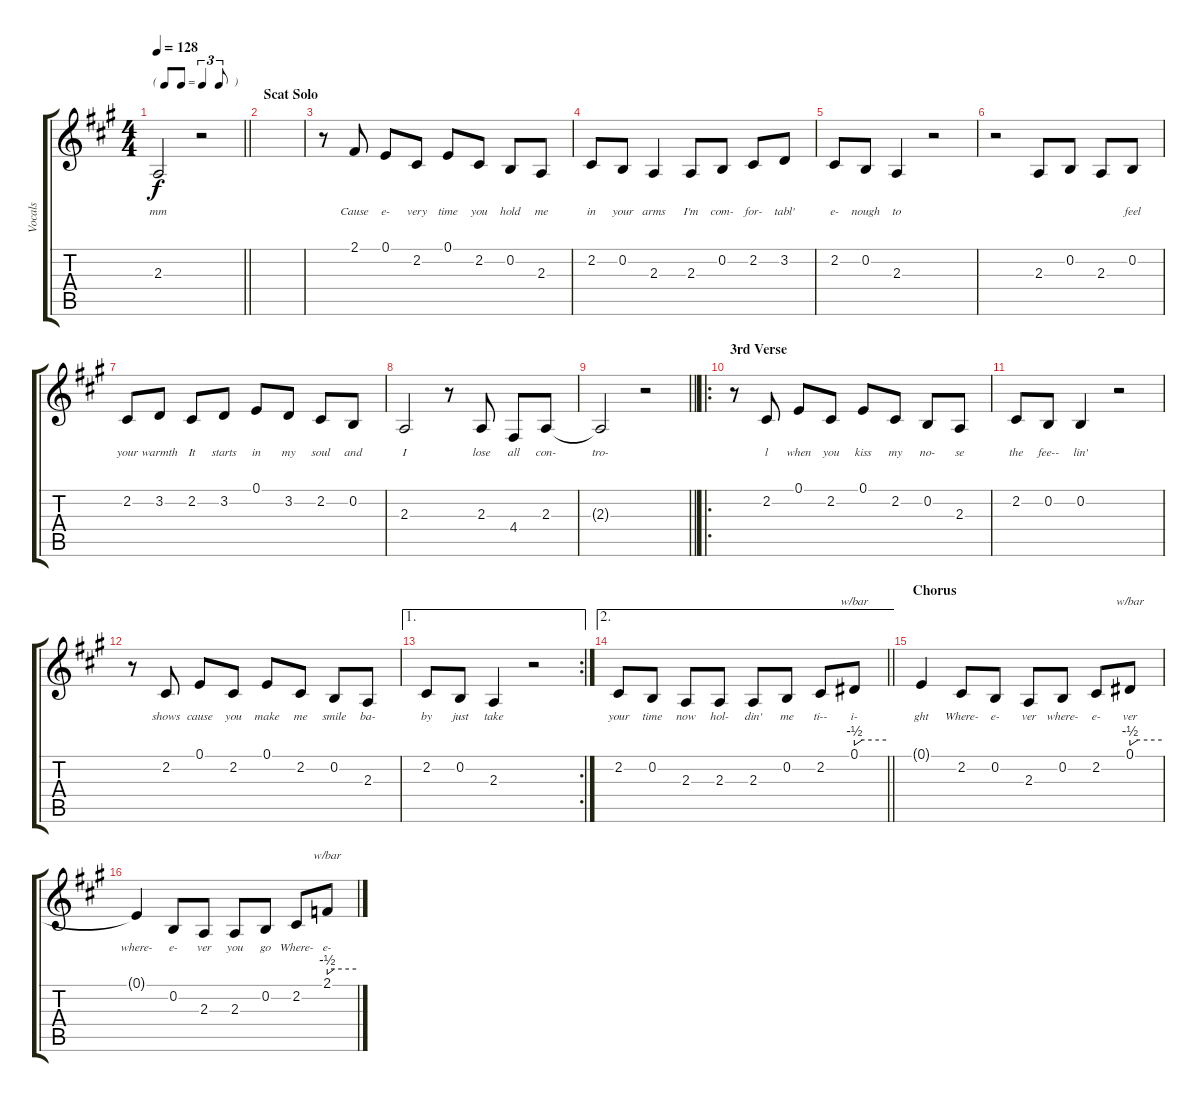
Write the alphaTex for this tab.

\track ("Vocals" "Vocals") {instrument stringensemble1}
\staff {score tabs}
\tuning (E4 B3 G3 D3 A2 E2) {hide}
\ts (4 4)
\tf triplet8th
\tempo 128
\clef g2
\barLineRight lightlight
\ks a
2.3{t}.2{lyrics (0 "") lyrics (1 "mm") lyrics (2 "") lyrics (3 "") lyrics (4 "") dy f} r.2 |
\section ("" "Scat Solo")
|
r.8 2.1.8{lyrics (0 "") lyrics (1 "Cause") lyrics (2 "") lyrics (3 "") lyrics (4 "")} 0.1.8{lyrics (0 "") lyrics (1 "e-") lyrics (2 "") lyrics (3 "") lyrics (4 "")} 2.2.8{lyrics (0 "") lyrics (1 "very") lyrics (2 "") lyrics (3 "") lyrics (4 "")} 0.1.8{lyrics (0 "") lyrics (1 "time") lyrics (2 "") lyrics (3 "") lyrics (4 "")} 2.2.8{lyrics (0 "") lyrics (1 "you") lyrics (2 "") lyrics (3 "") lyrics (4 "")} 0.2.8{lyrics (0 "") lyrics (1 "hold") lyrics (2 "") lyrics (3 "") lyrics (4 "")} 2.3.8{lyrics (0 "") lyrics (1 "me") lyrics (2 "") lyrics (3 "") lyrics (4 "")} |
2.2.8{lyrics (0 "") lyrics (1 "in") lyrics (2 "") lyrics (3 "") lyrics (4 "")} 0.2.8{lyrics (0 "") lyrics (1 "your") lyrics (2 "") lyrics (3 "") lyrics (4 "")} 2.3.4{lyrics (0 "") lyrics (1 "arms") lyrics (2 "") lyrics (3 "") lyrics (4 "")} 2.3.8{lyrics (0 "") lyrics (1 "I'm") lyrics (2 "") lyrics (3 "") lyrics (4 "")} 0.2.8{lyrics (0 "") lyrics (1 "com-") lyrics (2 "") lyrics (3 "") lyrics (4 "")} 2.2.8{lyrics (0 "") lyrics (1 "for-") lyrics (2 "") lyrics (3 "") lyrics (4 "")} 3.2.8{lyrics (0 "") lyrics (1 "tabl'") lyrics (2 "") lyrics (3 "") lyrics (4 "")} |
2.2.8{lyrics (0 "") lyrics (1 "e-") lyrics (2 "") lyrics (3 "") lyrics (4 "")} 0.2.8{lyrics (0 "") lyrics (1 "nough") lyrics (2 "") lyrics (3 "") lyrics (4 "")} 2.3.4{lyrics (0 "") lyrics (1 "to") lyrics (2 "") lyrics (3 "") lyrics (4 "")} r.2 |
r.2 2.3.8{lyrics (0 "") lyrics (1 "") lyrics (2 "") lyrics (3 "") lyrics (4 "")} 0.2.8{lyrics (0 "") lyrics (1 "") lyrics (2 "") lyrics (3 "") lyrics (4 "")} 2.3.8{lyrics (0 "") lyrics (1 "") lyrics (2 "") lyrics (3 "") lyrics (4 "")} 0.2.8{lyrics (0 "") lyrics (1 "feel") lyrics (2 "") lyrics (3 "") lyrics (4 "")} |
2.2.8{lyrics (0 "") lyrics (1 "your") lyrics (2 "") lyrics (3 "") lyrics (4 "")} 3.2.8{lyrics (0 "") lyrics (1 "warmth") lyrics (2 "") lyrics (3 "") lyrics (4 "")} 2.2.8{lyrics (0 "") lyrics (1 "It") lyrics (2 "") lyrics (3 "") lyrics (4 "")} 3.2.8{lyrics (0 "") lyrics (1 "starts") lyrics (2 "") lyrics (3 "") lyrics (4 "")} 0.1.8{lyrics (0 "") lyrics (1 "in") lyrics (2 "") lyrics (3 "") lyrics (4 "")} 3.2.8{lyrics (0 "") lyrics (1 "my") lyrics (2 "") lyrics (3 "") lyrics (4 "")} 2.2.8{lyrics (0 "") lyrics (1 "soul") lyrics (2 "") lyrics (3 "") lyrics (4 "")} 0.2.8{lyrics (0 "") lyrics (1 "and") lyrics (2 "") lyrics (3 "") lyrics (4 "")} |
2.3.2{lyrics (0 "") lyrics (1 "I") lyrics (2 "") lyrics (3 "") lyrics (4 "")} r.8 2.3.8{lyrics (0 "") lyrics (1 "lose") lyrics (2 "") lyrics (3 "") lyrics (4 "")} 4.4.8{lyrics (0 "") lyrics (1 "all") lyrics (2 "") lyrics (3 "") lyrics (4 "")} 2.3.8{lyrics (0 "") lyrics (1 "con-") lyrics (2 "") lyrics (3 "") lyrics (4 "")} |
\barLineRight lightlight
2.3{t}.2{lyrics (0 "") lyrics (1 "tro-") lyrics (2 "") lyrics (3 "") lyrics (4 "")} r.2 |
\ro
\section ("" "3rd Verse")
r.8 2.2.8{lyrics (0 "") lyrics (1 "l") lyrics (2 "") lyrics (3 "") lyrics (4 "")} 0.1.8{lyrics (0 "") lyrics (1 "when") lyrics (2 "") lyrics (3 "") lyrics (4 "")} 2.2.8{lyrics (0 "") lyrics (1 "you") lyrics (2 "") lyrics (3 "") lyrics (4 "")} 0.1.8{lyrics (0 "") lyrics (1 "kiss") lyrics (2 "") lyrics (3 "") lyrics (4 "")} 2.2.8{lyrics (0 "") lyrics (1 "my") lyrics (2 "") lyrics (3 "") lyrics (4 "")} 0.2.8{lyrics (0 "") lyrics (1 "no-") lyrics (2 "") lyrics (3 "") lyrics (4 "")} 2.3.8{lyrics (0 "") lyrics (1 "se") lyrics (2 "") lyrics (3 "") lyrics (4 "")} |
2.2.8{lyrics (0 "") lyrics (1 "the") lyrics (2 "") lyrics (3 "") lyrics (4 "")} 0.2.8{lyrics (0 "") lyrics (1 "fee--") lyrics (2 "") lyrics (3 "") lyrics (4 "")} 0.2.4{lyrics (0 "") lyrics (1 "lin'") lyrics (2 "") lyrics (3 "") lyrics (4 "")} r.2 |
r.8 2.2.8{lyrics (0 "") lyrics (1 "shows") lyrics (2 "") lyrics (3 "") lyrics (4 "")} 0.1.8{lyrics (0 "") lyrics (1 "cause") lyrics (2 "") lyrics (3 "") lyrics (4 "")} 2.2.8{lyrics (0 "") lyrics (1 "you") lyrics (2 "") lyrics (3 "") lyrics (4 "")} 0.1.8{lyrics (0 "") lyrics (1 "make") lyrics (2 "") lyrics (3 "") lyrics (4 "")} 2.2.8{lyrics (0 "") lyrics (1 "me") lyrics (2 "") lyrics (3 "") lyrics (4 "")} 0.2.8{lyrics (0 "") lyrics (1 "smile") lyrics (2 "") lyrics (3 "") lyrics (4 "")} 2.3.8{lyrics (0 "") lyrics (1 "ba-") lyrics (2 "") lyrics (3 "") lyrics (4 "")} |
\ae 1
\rc 2
2.2.8{lyrics (0 "") lyrics (1 "by") lyrics (2 "") lyrics (3 "") lyrics (4 "")} 0.2.8{lyrics (0 "") lyrics (1 "just") lyrics (2 "") lyrics (3 "") lyrics (4 "")} 2.3.4{lyrics (0 "") lyrics (1 "take") lyrics (2 "") lyrics (3 "") lyrics (4 "")} r.2 |
\ae 2
\barLineRight lightlight
2.2.8{lyrics (0 "") lyrics (1 "your") lyrics (2 "") lyrics (3 "") lyrics (4 "")} 0.2.8{lyrics (0 "") lyrics (1 "time") lyrics (2 "") lyrics (3 "") lyrics (4 "")} 2.3.8{lyrics (0 "") lyrics (1 "now") lyrics (2 "") lyrics (3 "") lyrics (4 "")} 2.3.8{lyrics (0 "") lyrics (1 "hol-") lyrics (2 "") lyrics (3 "") lyrics (4 "")} 2.3.8{lyrics (0 "") lyrics (1 "din'") lyrics (2 "") lyrics (3 "") lyrics (4 "")} 0.2.8{lyrics (0 "") lyrics (1 "me") lyrics (2 "") lyrics (3 "") lyrics (4 "")} 2.2.8{lyrics (0 "") lyrics (1 "ti--") lyrics (2 "") lyrics (3 "") lyrics (4 "")} 0.1.8{tbe (custom default 0 -2 15 0 60 0) lyrics (0 "") lyrics (1 "i-") lyrics (2 "") lyrics (3 "") lyrics (4 "")} |
\section ("" "Chorus")
0.1{t}.4{lyrics (0 "") lyrics (1 "ght") lyrics (2 "") lyrics (3 "") lyrics (4 "")} 2.2.8{lyrics (0 "") lyrics (1 "Where-") lyrics (2 "") lyrics (3 "") lyrics (4 "")} 0.2.8{lyrics (0 "") lyrics (1 "e-") lyrics (2 "") lyrics (3 "") lyrics (4 "")} 2.3.8{lyrics (0 "") lyrics (1 "ver") lyrics (2 "") lyrics (3 "") lyrics (4 "")} 0.2.8{lyrics (0 "") lyrics (1 "where-") lyrics (2 "") lyrics (3 "") lyrics (4 "")} 2.2.8{lyrics (0 "") lyrics (1 "e-") lyrics (2 "") lyrics (3 "") lyrics (4 "")} 0.1.8{tbe (custom default 0 -2 15 0 60 0) lyrics (0 "") lyrics (1 "ver") lyrics (2 "") lyrics (3 "") lyrics (4 "")} |
0.1{t}.4{lyrics (0 "") lyrics (1 "where-") lyrics (2 "") lyrics (3 "") lyrics (4 "")} 0.2.8{lyrics (0 "") lyrics (1 "e-") lyrics (2 "") lyrics (3 "") lyrics (4 "")} 2.3.8{lyrics (0 "") lyrics (1 "ver") lyrics (2 "") lyrics (3 "") lyrics (4 "")} 2.3.8{lyrics (0 "") lyrics (1 "you") lyrics (2 "") lyrics (3 "") lyrics (4 "")} 0.2.8{lyrics (0 "") lyrics (1 "go") lyrics (2 "") lyrics (3 "") lyrics (4 "")} 2.2.8{lyrics (0 "") lyrics (1 "Where-") lyrics (2 "") lyrics (3 "") lyrics (4 "")} 2.1.8{tbe (custom default 0 -2 15 0 60 0) lyrics (0 "") lyrics (1 "e-") lyrics (2 "") lyrics (3 "") lyrics (4 "")}
